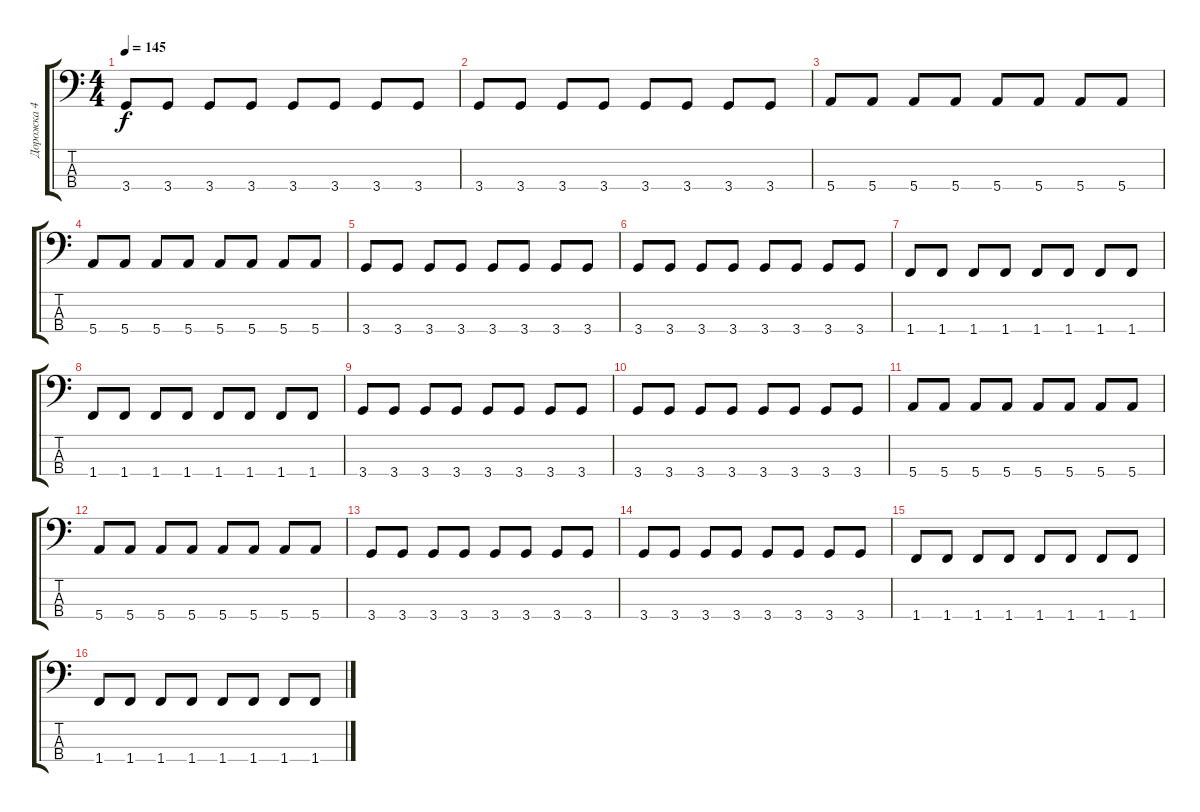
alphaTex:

\track ("Дорожка 4" "Дорожка 4") {instrument electricbassfinger}
\staff {score tabs}
\tuning (G2 D2 A1 E1) {hide}
\ts (4 4)
\tempo 145
\clef f4
\ks c
3.4.8{dy f} 3.4.8 3.4.8 3.4.8 3.4.8 3.4.8 3.4.8 3.4.8 |
3.4.8 3.4.8 3.4.8 3.4.8 3.4.8 3.4.8 3.4.8 3.4.8 |
5.4.8 5.4.8 5.4.8 5.4.8 5.4.8 5.4.8 5.4.8 5.4.8 |
5.4.8 5.4.8 5.4.8 5.4.8 5.4.8 5.4.8 5.4.8 5.4.8 |
3.4.8 3.4.8 3.4.8 3.4.8 3.4.8 3.4.8 3.4.8 3.4.8 |
3.4.8 3.4.8 3.4.8 3.4.8 3.4.8 3.4.8 3.4.8 3.4.8 |
1.4.8 1.4.8 1.4.8 1.4.8 1.4.8 1.4.8 1.4.8 1.4.8 |
1.4.8 1.4.8 1.4.8 1.4.8 1.4.8 1.4.8 1.4.8 1.4.8 |
3.4.8 3.4.8 3.4.8 3.4.8 3.4.8 3.4.8 3.4.8 3.4.8 |
3.4.8 3.4.8 3.4.8 3.4.8 3.4.8 3.4.8 3.4.8 3.4.8 |
5.4.8 5.4.8 5.4.8 5.4.8 5.4.8 5.4.8 5.4.8 5.4.8 |
5.4.8 5.4.8 5.4.8 5.4.8 5.4.8 5.4.8 5.4.8 5.4.8 |
3.4.8 3.4.8 3.4.8 3.4.8 3.4.8 3.4.8 3.4.8 3.4.8 |
3.4.8 3.4.8 3.4.8 3.4.8 3.4.8 3.4.8 3.4.8 3.4.8 |
1.4.8 1.4.8 1.4.8 1.4.8 1.4.8 1.4.8 1.4.8 1.4.8 |
1.4.8 1.4.8 1.4.8 1.4.8 1.4.8 1.4.8 1.4.8 1.4.8
